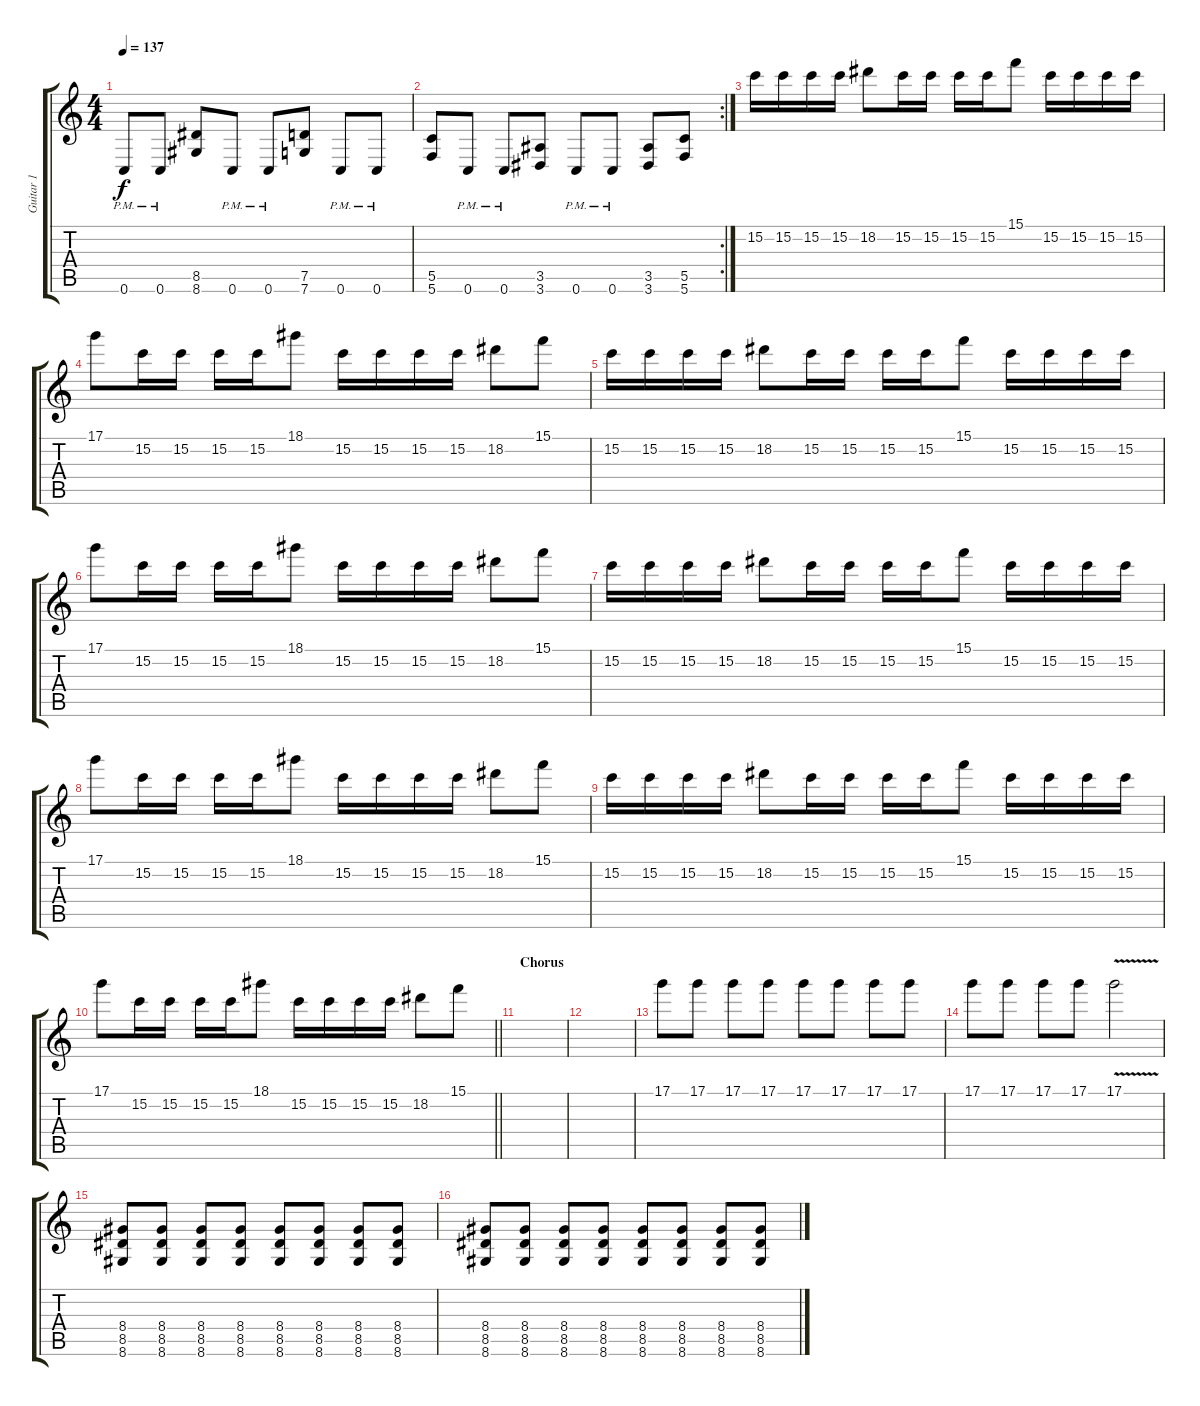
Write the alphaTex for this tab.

\track ("Guitar 1" "Guitar 1") {instrument overdrivenguitar}
\staff {score tabs}
\tuning (D4 A3 F3 C3 G2 C2) {hide}
\ts (4 4)
\tempo 137
\clef g2
\ks c
0.6{pm}.8{dy f} 0.6{pm}.8 (8.5 8.6).8 0.6{pm}.8 0.6{pm}.8 (7.5 7.6).8 0.6{pm}.8 0.6{pm}.8 |
\rc 2
(5.5 5.6).8 0.6{pm}.8 0.6{pm}.8 (3.5 3.6).8 0.6{pm}.8 0.6{pm}.8 (3.5 3.6).8 (5.5 5.6).8 |
15.2.16{volume 6 balance 10} 15.2.16 15.2.16 15.2.16 18.2.8 15.2.16 15.2.16 15.2.16 15.2.16 15.1.8 15.2.16 15.2.16 15.2.16 15.2.16 |
17.1.8 15.2.16 15.2.16 15.2.16 15.2.16 18.1.8 15.2.16 15.2.16 15.2.16 15.2.16 18.2.8 15.1.8 |
15.2.16{volume 6 balance 10} 15.2.16 15.2.16 15.2.16 18.2.8 15.2.16 15.2.16 15.2.16 15.2.16 15.1.8 15.2.16 15.2.16 15.2.16 15.2.16 |
17.1.8 15.2.16 15.2.16 15.2.16 15.2.16 18.1.8 15.2.16 15.2.16 15.2.16 15.2.16 18.2.8 15.1.8 |
15.2.16 15.2.16 15.2.16 15.2.16 18.2.8 15.2.16 15.2.16 15.2.16 15.2.16 15.1.8 15.2.16 15.2.16 15.2.16 15.2.16 |
17.1.8 15.2.16 15.2.16 15.2.16 15.2.16 18.1.8 15.2.16 15.2.16 15.2.16 15.2.16 18.2.8 15.1.8 |
15.2.16{volume 6 balance 10} 15.2.16 15.2.16 15.2.16 18.2.8 15.2.16 15.2.16 15.2.16 15.2.16 15.1.8 15.2.16 15.2.16 15.2.16 15.2.16 |
\barLineRight lightlight
17.1.8 15.2.16 15.2.16 15.2.16 15.2.16 18.1.8 15.2.16 15.2.16 15.2.16 15.2.16 18.2.8 15.1.8 |
\section ("" "Chorus")
|
|
17.1.8{volume 11} 17.1.8 17.1.8 17.1.8 17.1.8 17.1.8 17.1.8 17.1.8 |
17.1.8 17.1.8 17.1.8 17.1.8 17.1{v}.2 |
(8.4 8.5 8.6).8{volume 11 instrument overdrivenguitar} (8.4 8.5 8.6).8 (8.4 8.5 8.6).8 (8.4 8.5 8.6).8 (8.4 8.5 8.6).8 (8.4 8.5 8.6).8 (8.4 8.5 8.6).8 (8.4 8.5 8.6).8 |
(8.4 8.5 8.6).8 (8.4 8.5 8.6).8 (8.4 8.5 8.6).8 (8.4 8.5 8.6).8 (8.4 8.5 8.6).8 (8.4 8.5 8.6).8 (8.4 8.5 8.6).8 (8.4 8.5 8.6).8
